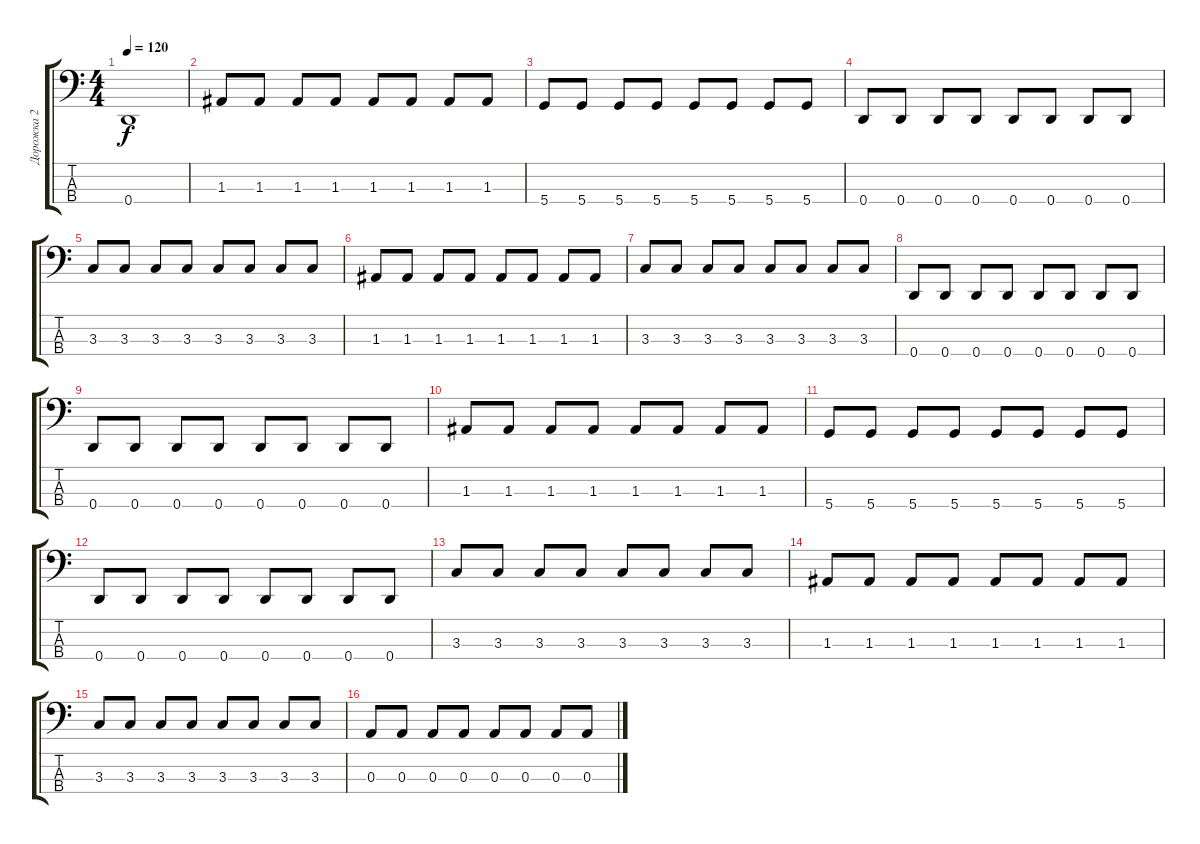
\track ("Дорожка 2" "Дорожка 2") {instrument electricbassfinger}
\staff {score tabs}
\tuning (G2 D2 A1 D1) {hide}
\ts (4 4)
\tempo 120
\clef f4
\ks c
0.4.1{dy f} |
1.3.8 1.3.8 1.3.8 1.3.8 1.3.8 1.3.8 1.3.8 1.3.8 |
5.4.8 5.4.8 5.4.8 5.4.8 5.4.8 5.4.8 5.4.8 5.4.8 |
0.4.8 0.4.8 0.4.8 0.4.8 0.4.8 0.4.8 0.4.8 0.4.8 |
3.3.8 3.3.8 3.3.8 3.3.8 3.3.8 3.3.8 3.3.8 3.3.8 |
1.3.8 1.3.8 1.3.8 1.3.8 1.3.8 1.3.8 1.3.8 1.3.8 |
3.3.8 3.3.8 3.3.8 3.3.8 3.3.8 3.3.8 3.3.8 3.3.8 |
0.4.8 0.4.8 0.4.8 0.4.8 0.4.8 0.4.8 0.4.8 0.4.8 |
0.4.8 0.4.8 0.4.8 0.4.8 0.4.8 0.4.8 0.4.8 0.4.8 |
1.3.8 1.3.8 1.3.8 1.3.8 1.3.8 1.3.8 1.3.8 1.3.8 |
5.4.8 5.4.8 5.4.8 5.4.8 5.4.8 5.4.8 5.4.8 5.4.8 |
0.4.8 0.4.8 0.4.8 0.4.8 0.4.8 0.4.8 0.4.8 0.4.8 |
3.3.8 3.3.8 3.3.8 3.3.8 3.3.8 3.3.8 3.3.8 3.3.8 |
1.3.8 1.3.8 1.3.8 1.3.8 1.3.8 1.3.8 1.3.8 1.3.8 |
3.3.8 3.3.8 3.3.8 3.3.8 3.3.8 3.3.8 3.3.8 3.3.8 |
0.3.8 0.3.8 0.3.8 0.3.8 0.3.8 0.3.8 0.3.8 0.3.8
